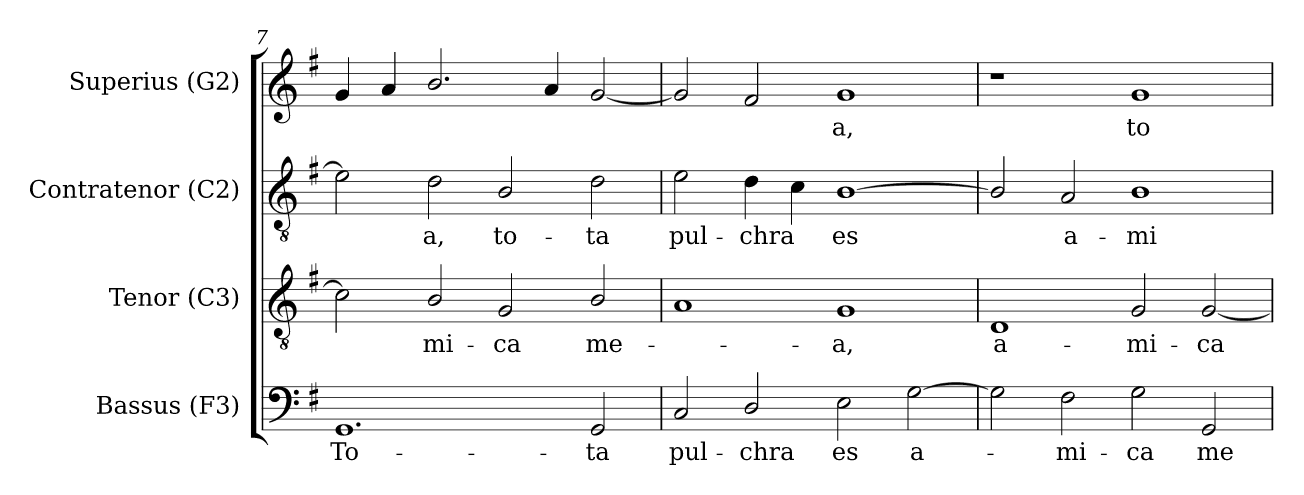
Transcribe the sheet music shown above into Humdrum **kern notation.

**kern	**text	**kern	**text	**kern	**text	**kern	**text
*part4	*part4	*part3	*part3	*part2	*part2	*part1	*part1
*staff4	*staff4	*staff3	*staff3	*staff2	*staff2	*staff1	*staff1
*I"Bassus (F3)	*	*I"Tenor (C3)	*	*I"Contratenor (C2)	*	*I"Superius (G2)	*
*I'Bass.	*	*I'T.	*	*I'C.	*	*I'S.	*
*clefF4	*	*clefGv2	*	*clefGv2	*	*clefG2	*
*k[f#]	*	*k[f#]	*	*k[f#]	*	*k[f#]	*
*G:	*	*G:	*	*G:	*	*G:	*
=7	=7	=7	=7	=7	=7	=7	=7
!	!LO:LY:b:cj	!	!	!	!	!	!
1.GG	To-	2c\]	.	2e\]	.	4g/	.
.	.	.	.	.	.	4a/	.
!	!	!	!LO:LY:b:cj	!	!LO:LY:b:cj	!	!
.	.	2B/	-mi-	2d\	-a,	2.b/	.
!	!	!	!LO:LY:b:cj	!	!LO:LY:b:cj	!	!
.	.	2G/	-ca	2B/	to-	.	.
.	.	.	.	.	.	4a/	.
!	!LO:LY:b:cj	!	!LO:LY:b:cj	!	!LO:LY:b:cj	!	!
2GG/	-ta	2B/	me-	2d\	-ta	[<2g/	.
=8	=8	=8	=8	=8	=8	=8	=8
!	!LO:LY:b:cj	!	!	!	!LO:LY:b:cj	!	!
2C/	pul-	1A	.	2e\	pul-	2g/]	.
!	!LO:LY:b:cj	!	!	!	!LO:LY:b	!	!
2D/	-chra	.	.	4d\	-chra	2f#/	.
.	.	.	.	4c\	.	.	.
!	!LO:LY:b:cj	!	!LO:LY:b:cj	!	!LO:LY:b:cj	!	!LO:LY:b:cj
2E\	es	1G	-a,	[>1B	es	1g	-a,
!	!LO:LY:b:cj	!	!	!	!	!	!
[<2G\	a-	.	.	.	.	.	.
!!LO:LB:g=z
=9	=9	=9	=9	=9	=9	=9	=9
!	!	!	!LO:LY:b:rj	!	!	!	!
2G\]	.	1D	a-	2B/]	.	1r	.
!	!LO:LY:b:cj	!	!	!	!LO:LY:b:cj	!	!
2F#\	-mi-	.	.	2A/	a-	.	.
!	!LO:LY:b:cj	!	!LO:LY:b:cj	!	!LO:LY:b:cj	!	!LO:LY:b:cj
2G\	-ca	2G/	-mi-	1B	-mi-	1g	to-
!	!LO:LY:b:cj	!	!LO:LY:b:cj	!	!	!	!
2GG/	me-	[<2G/	-ca	.	.	.	.
=	=	=	=	=	=	=	=
*-	*-	*-	*-	*-	*-	*-	*-
